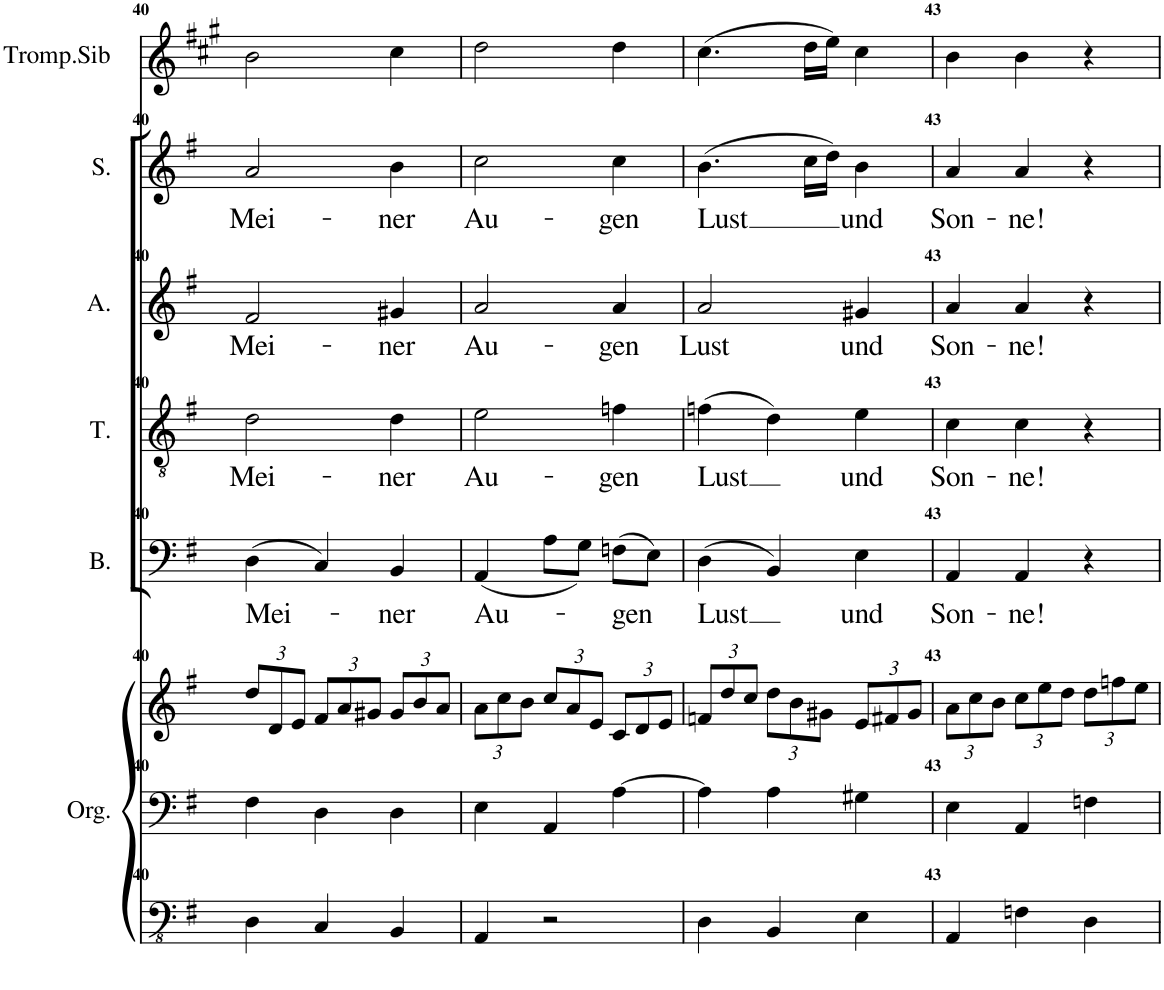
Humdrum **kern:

**kern	**kern	**kern	**kern	**text	**kern	**text	**kern	**text	**kern	**text	**kern
*part6	*part6	*part6	*part5	*part5	*part4	*part4	*part3	*part3	*part2	*part2	*part1
*staff8	*staff7	*staff6	*staff5	*staff5	*staff4	*staff4	*staff3	*staff3	*staff2	*staff2	*staff1
*I"Orgue à tuyaux	*	*	*I"Bass	*	*I"Ténor	*	*I"Alto	*	*I"Soprano	*	*I"Trompette Sib
*I'Org.	*	*	*I'B.	*	*I'T.	*	*I'A.	*	*I'S.	*	*I'Tromp.Sib
!!LO:PB:g=z
*clefFv4	*clefF4	*clefG2	*clefF4	*	*clefGv2	*	*clefG2	*	*clefG2	*	*clefG2
*	*	*	*	*	*	*	*	*	*	*	*Trd1c2
*k[f#]	*k[f#]	*k[f#]	*k[f#]	*	*k[f#]	*	*k[f#]	*	*k[f#]	*	*k[f#c#g#]
*M3/4	*M3/4	*M3/4	*M3/4	*	*M3/4	*	*M3/4	*	*M3/4	*	*M3/4
*	*	*Xbrackettup	*	*	*	*	*	*	*	*	*
=40	=40	=40	=40	=40	=40	=40	=40	=40	=40	=40	=40
!	!	!	!	!LO:LY:b	!	!LO:LY:b	!	!LO:LY:b	!	!LO:LY:b	!
4DD\	4F#\	12dd/L	(4D\	Mei-	2d\	Mei-	2f#/	Mei-	2a/	Mei-	2b\
.	.	12d/	.	.	.	.	.	.	.	.	.
.	.	12e/J	.	.	.	.	.	.	.	.	.
4CC/	4D\	12f#/L	4C/)	.	.	.	.	.	.	.	.
.	.	12a/	.	.	.	.	.	.	.	.	.
.	.	12g#X/J	.	.	.	.	.	.	.	.	.
!	!	!	!	!LO:LY:b	!	!LO:LY:b	!	!LO:LY:b	!	!LO:LY:b	!
4BBB/	4D\	12g#/L	4BB/	-ner	4d\	-ner	4g#X/	-ner	4b\	-ner	4cc#\
.	.	12b/	.	.	.	.	.	.	.	.	.
.	.	12a/J	.	.	.	.	.	.	.	.	.
=41	=41	=41	=41	=41	=41	=41	=41	=41	=41	=41	=41
!	!	!	!	!LO:LY:b	!	!LO:LY:b	!	!LO:LY:b	!	!LO:LY:b	!
4AAA/	4E\	12a\L	(<4AA/	Au-	2e\	Au-	2a/	Au-	2cc\	Au-	2dd\
.	.	12cc\	.	.	.	.	.	.	.	.	.
.	.	12b\J	.	.	.	.	.	.	.	.	.
2r	4AA/	12cc/L	8A\L	.	.	.	.	.	.	.	.
.	.	12a/	.	.	.	.	.	.	.	.	.
.	.	.	8G\J)	.	.	.	.	.	.	.	.
.	.	12e/J	.	.	.	.	.	.	.	.	.
!	!	!	!	!LO:LY:b	!	!LO:LY:b	!	!LO:LY:b	!	!LO:LY:b	!
.	[4A\	12c/L	(8Fn\L	-gen	4fn\	-gen	4a/	-gen	4cc\	-gen	4dd\
.	.	12d/	.	.	.	.	.	.	.	.	.
.	.	.	8E\J)	.	.	.	.	.	.	.	.
.	.	12e/J	.	.	.	.	.	.	.	.	.
=42	=42	=42	=42	=42	=42	=42	=42	=42	=42	=42	=42
!	!	!	!	!LO:LY:b	!	!LO:LY:b	!	!LO:LY:b	!	!LO:LY:b	!
4DD\	4A\]	12fn/L	(4D\	Lust	(4fn\	Lust	2a/	Lust	(4.b\	Lust	(4.cc#\
.	.	12dd/	.	.	.	.	.	.	.	.	.
.	.	12cc/J	.	.	.	.	.	.	.	.	.
4BBB/	4A\	12dd\L	4BB/)	.	4d\)	.	.	.	.	.	.
.	.	12b\	.	.	.	.	.	.	.	.	.
.	.	.	.	.	.	.	.	.	16cc\LL	.	16dd\LL
.	.	12g#X\J	.	.	.	.	.	.	.	.	.
.	.	.	.	.	.	.	.	.	16dd\JJ)	.	16ee\JJ)
!	!	!	!	!LO:LY:b	!	!LO:LY:b	!	!LO:LY:b	!	!LO:LY:b	!
4EE\	4G#X\	12e/L	4E\	und	4e\	und	4g#X/	und	4b\	und	4cc#\
.	.	12f#X/	.	.	.	.	.	.	.	.	.
.	.	12g#/J	.	.	.	.	.	.	.	.	.
=43	=43	=43	=43	=43	=43	=43	=43	=43	=43	=43	=43
!	!	!	!	!LO:LY:b	!	!LO:LY:b	!	!LO:LY:b	!	!LO:LY:b	!
4AAA/	4E\	12a\L	4AA/	Son-	4c\	Son-	4a/	Son-	4a/	Son-	4b\
.	.	12cc\	.	.	.	.	.	.	.	.	.
.	.	12b\J	.	.	.	.	.	.	.	.	.
!	!	!	!	!LO:LY:b	!	!LO:LY:b	!	!LO:LY:b	!	!LO:LY:b	!
4FFn\	4AA/	12cc\L	4AA/	-ne!	4c\	-ne!	4a/	-ne!	4a/	-ne!	4b\
.	.	12ee\	.	.	.	.	.	.	.	.	.
.	.	12dd\J	.	.	.	.	.	.	.	.	.
4DD\	4Fn\	12dd\L	4r	.	4r	.	4r	.	4r	.	4r
.	.	12ffn\	.	.	.	.	.	.	.	.	.
.	.	12ee\J	.	.	.	.	.	.	.	.	.
=	=	=	=	=	=	=	=	=	=	=	=
*-	*-	*-	*-	*-	*-	*-	*-	*-	*-	*-	*-
